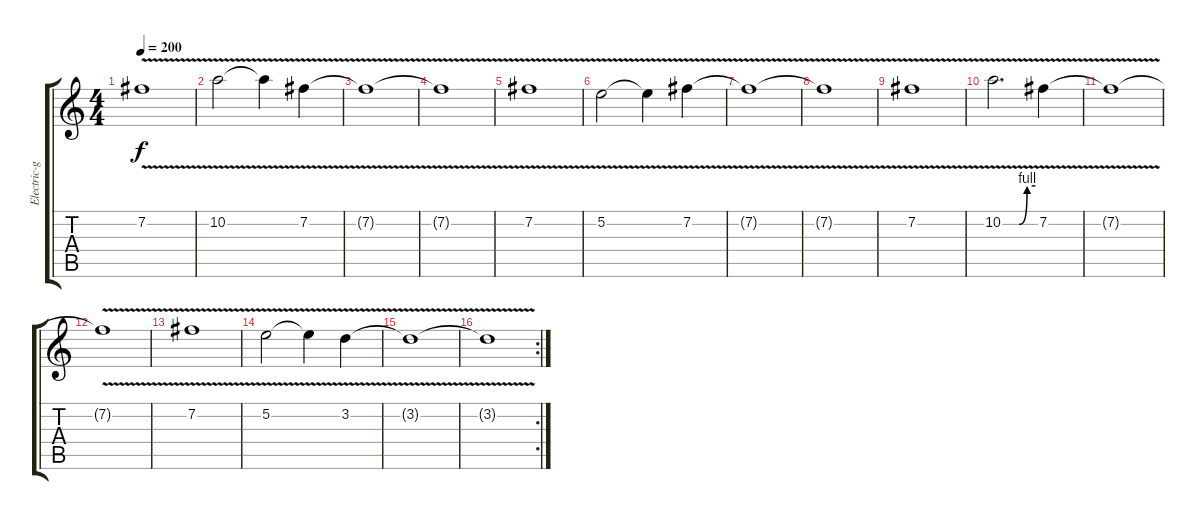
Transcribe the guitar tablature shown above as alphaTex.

\track ("Electric-guitar" "Electric-g") {instrument distortionguitar}
\staff {score tabs}
\tuning (E4 B3 G3 D3 A2 E2) {hide}
\ts (4 4)
\tempo 200
\clef g2
\ks c
7.2{v}.1{dy f} |
10.2{v}.2 10.2{t}.4 7.2{v}.4 |
7.2{v t}.1 |
7.2{t}.1 |
7.2{v}.1 |
5.2{v}.2 5.2{t}.4 7.2{v}.4 |
7.2{v t}.1 |
7.2{t}.1 |
7.2{v}.1 |
10.2{be (custom 0 0 15 0 30 0 45 4 60 4) v}.2{d} 7.2{v}.4 |
7.2{v t}.1 |
7.2{t}.1 |
7.2{v}.1 |
5.2{v}.2 5.2{t}.4 3.2{v}.4 |
3.2{v t}.1 |
\rc 2
3.2{t}.1
